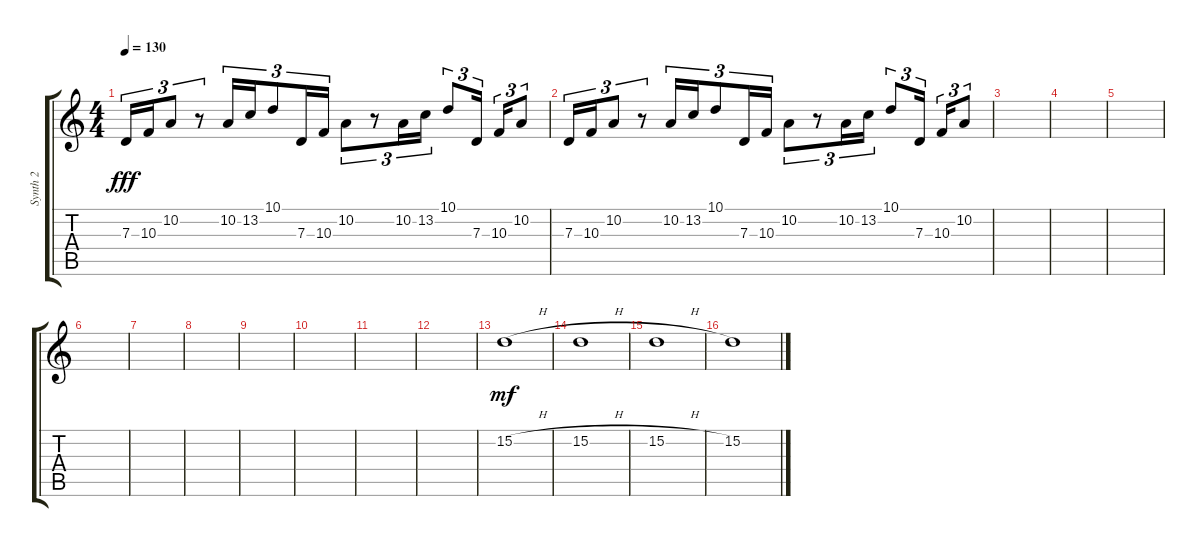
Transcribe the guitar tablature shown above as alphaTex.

\track ("Synth 2" "Synth 2") {instrument pad8sweep}
\staff {score tabs}
\tuning (E4 B3 G3 D3 A2 E2) {hide}
\ts (4 4)
\tempo 130
\clef g2
\ks c
7.3.16{tu (3 2) dy fff} 10.3.16{tu (3 2)} 10.2.8{tu (3 2)} r.8{tu (3 2)} 10.2.16{tu (3 2)} 13.2.16{tu (3 2)} 10.1.8{tu (3 2)} 7.3.16{tu (3 2)} 10.3.16{tu (3 2)} 10.2.8{tu (3 2)} r.8{tu (3 2)} 10.2.16{tu (3 2)} 13.2.16{tu (3 2)} 10.1.8{tu (3 2)} 7.3.16{tu (3 2) beam splitsecondary} 10.3.16{tu (3 2)} 10.2.8{tu (3 2)} |
7.3.16{tu (3 2)} 10.3.16{tu (3 2)} 10.2.8{tu (3 2)} r.8{tu (3 2)} 10.2.16{tu (3 2)} 13.2.16{tu (3 2)} 10.1.8{tu (3 2)} 7.3.16{tu (3 2)} 10.3.16{tu (3 2)} 10.2.8{tu (3 2)} r.8{tu (3 2)} 10.2.16{tu (3 2)} 13.2.16{tu (3 2)} 10.1.8{tu (3 2)} 7.3.16{tu (3 2) beam splitsecondary} 10.3.16{tu (3 2)} 10.2.8{tu (3 2)} |
|
|
|
|
|
|
|
|
|
|
15.2{h}.1{dy mf} |
15.2{h}.1 |
15.2{h}.1 |
15.2.1
